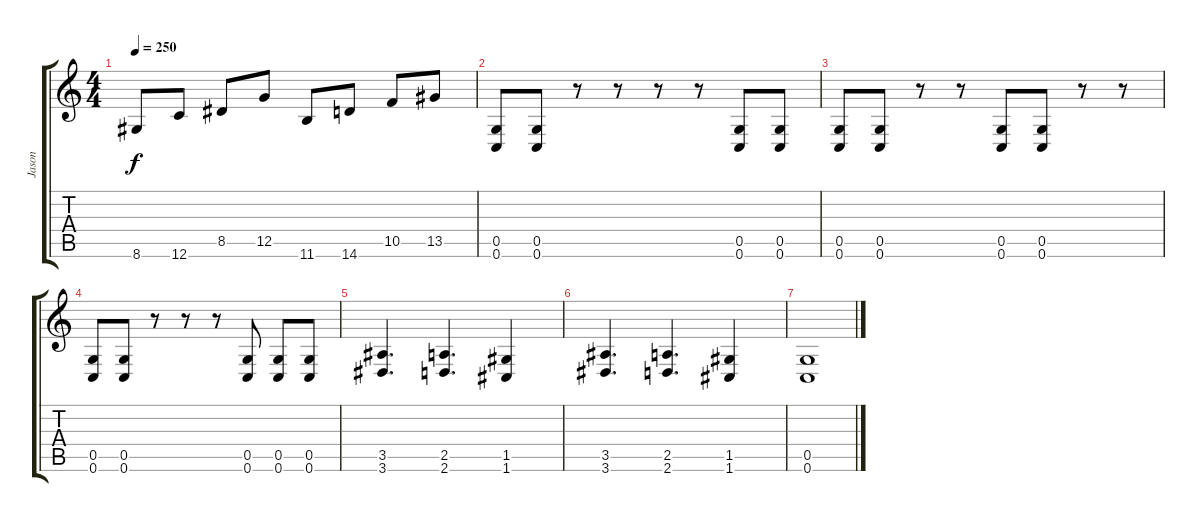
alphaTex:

\track ("Jason" "Jason") {instrument distortionguitar}
\staff {score tabs}
\tuning (D4 A3 F3 C3 G2 C2) {hide}
\ts (4 4)
\tempo 250
\clef g2
\ks c
8.6.8{dy f} 12.6.8 8.5.8 12.5.8 11.6.8 14.6.8 10.5.8 13.5.8 |
(0.5 0.6).8 (0.5 0.6).8 r.8 r.8 r.8 r.8 (0.5 0.6).8 (0.5 0.6).8 |
(0.5 0.6).8 (0.5 0.6).8 r.8 r.8 (0.5 0.6).8 (0.5 0.6).8 r.8 r.8 |
(0.5 0.6).8 (0.5 0.6).8 r.8 r.8 r.8 (0.5 0.6).8 (0.5 0.6).8 (0.5 0.6).8 |
(3.5 3.6).4{d} (2.5 2.6).4{d} (1.5 1.6).4 |
(3.5 3.6).4{d} (2.5 2.6).4{d} (1.5 1.6).4 |
(0.5 0.6).1
